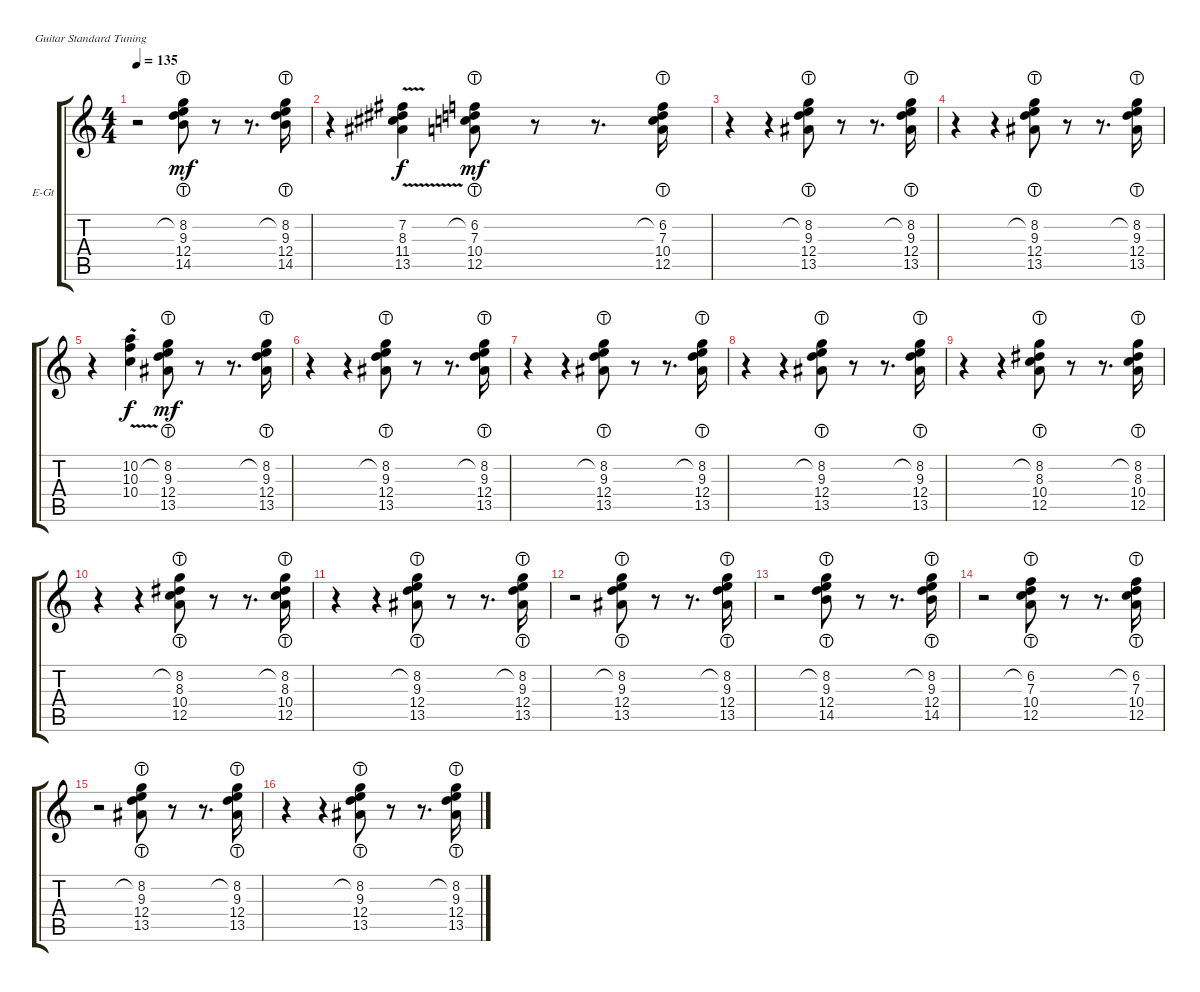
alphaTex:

\bracketExtendMode groupsimilarinstruments
\firstSystemTrackNameOrientation horizontal
\otherSystemsTrackNameOrientation horizontal
\track ("R-Guitar" "E-Gt") {instrument electricguitarclean}
\staff {score tabs}
\tuning (E4 B3 G3 D3 A2 E2)
\ts (4 4)
\tempo 135
\clef g2
\ks c
r.2{dy mf} (8.2{lht} 9.3 14.5 12.4).8 r.8 r.8{d} (14.5 12.4 9.3 8.2{lht}).16 |
r.4 (13.5{v} 11.4{v} 8.3{v} 7.2{v}).4{dy f} (6.2{lht} 7.3 12.5 10.4).8{dy mf} r.8 r.8{d} (12.5 10.4 7.3 6.2{lht}).16 |
r.4 r.4 (8.2{lht} 13.5 12.4 9.3).8 r.8 r.8{d} (13.5 12.4 9.3 8.2{lht}).16 |
r.4 r.4 (8.2{lht} 13.5 12.4 9.3).8 r.8 r.8{d} (13.5 12.4 9.3 8.2{lht}).16 |
r.4 (10.4{v} 10.3{v} 10.2{v}).4{dy f} (8.2{lht} 13.5 12.4 9.3).8{dy mf} r.8 r.8{d} (13.5 12.4 9.3 8.2{lht}).16 |
r.4 r.4 (8.2{lht} 13.5 12.4 9.3).8 r.8 r.8{d} (13.5 12.4 9.3 8.2{lht}).16 |
r.4 r.4 (8.2{lht} 13.5 12.4 9.3).8 r.8 r.8{d} (13.5 12.4 9.3 8.2{lht}).16 |
r.4 r.4 (8.2{lht} 13.5 12.4 9.3).8 r.8 r.8{d} (13.5 12.4 9.3 8.2{lht}).16 |
r.4 r.4 (8.2{lht} 8.3 10.4 12.5).8 r.8 r.8{d} (8.2{lht} 8.3 10.4 12.5).16 |
r.4 r.4 (8.2{lht} 8.3 10.4 12.5).8 r.8 r.8{d} (8.2{lht} 8.3 10.4 12.5).16 |
r.4 r.4 (8.2{lht} 9.3 13.5 12.4).8 r.8 r.8{d} (8.2{lht} 9.3 12.4 13.5).16 |
r.2 (8.2{lht} 9.3 13.5 12.4).8 r.8 r.8{d} (13.5 12.4 9.3 8.2{lht}).16 |
r.2 (8.2{lht} 9.3 12.4 14.5).8 r.8 r.8{d} (12.4 9.3 8.2{lht} 14.5).16 |
r.2 (6.2{lht} 7.3 10.4 12.5).8 r.8 r.8{d} (10.4 7.3 6.2{lht} 12.5).16 |
r.2 (8.2{lht} 9.3 12.4 13.5).8 r.8 r.8{d} (12.4 9.3 8.2{lht} 13.5).16 |
r.4 r.4 (8.2{lht} 13.5 12.4 9.3).8 r.8 r.8{d} (13.5 12.4 9.3 8.2{lht}).16
